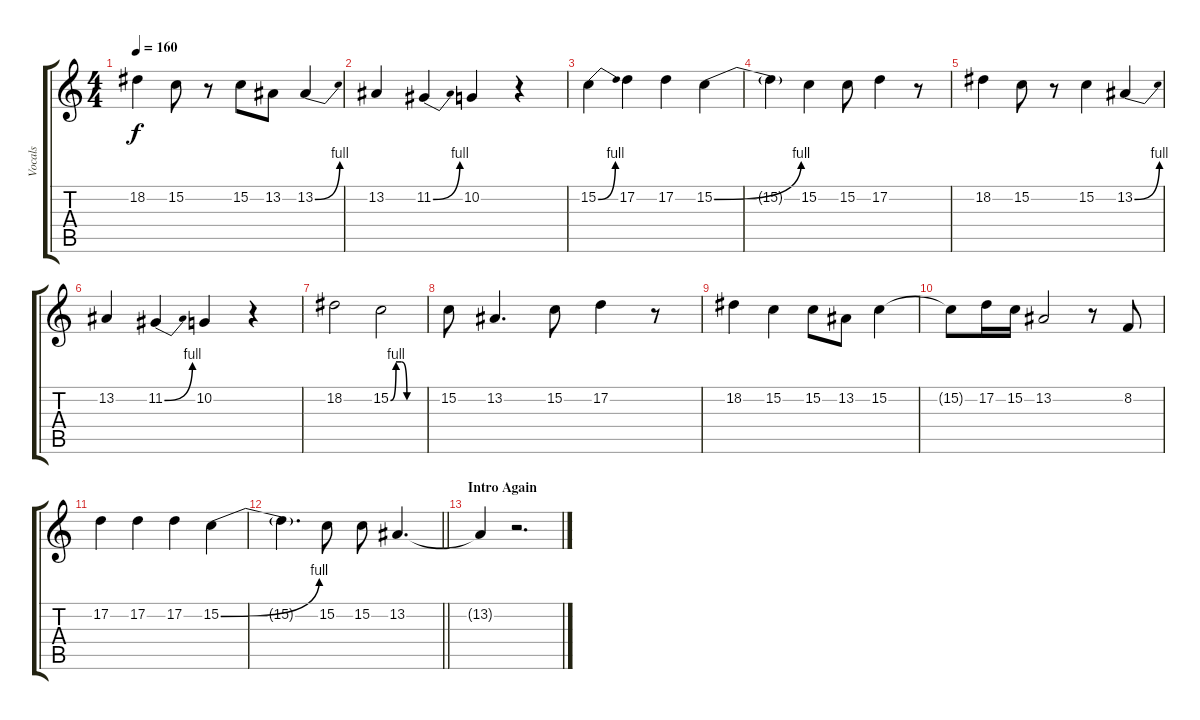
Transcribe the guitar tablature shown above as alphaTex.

\track ("Vocals" "Vocals") {instrument clarinet}
\staff {score tabs}
\tuning (D4 A3 F3 C3 G2 C2) {hide}
\ts (4 4)
\tempo 160
\clef g2
\ks c
18.2.4{dy f} 15.2.8 r.8 15.2.8 13.2.8 13.2{be (bend 0 0 60 4)}.4 |
13.2.4 11.2{be (bend 0 0 60 4)}.4 10.2.4 r.4 |
15.2{be (bend 0 0 60 4)}.4 17.2.4 17.2.4 15.2{be (bend 0 0 60 4)}.4 |
15.2{t}.4 15.2.4 15.2.8 17.2.4 r.8 |
18.2.4 15.2.8 r.8 15.2.4 13.2{be (bend 0 0 60 4)}.4 |
13.2.4 11.2{be (bend 0 0 60 4)}.4 10.2.4 r.4 |
18.2.2 15.2{be (custom 0 0 10 4 20 4 30 0 60 0)}.2 |
15.2.8 13.2.4{d} 15.2.8 17.2.4 r.8 |
18.2.4 15.2.4 15.2.8 13.2.8 15.2.4 |
15.2{t}.8 17.2.16 15.2.16 13.2.2 r.8 8.2.8 |
17.2.4 17.2.4 17.2.4 15.2{be (bend 0 0 60 4)}.4 |
\barLineRight lightlight
15.2{t}.4{d} 15.2.8 15.2.8 13.2.4{d} |
\section ("" "Intro Again")
13.2{t}.4 r.2{d}
